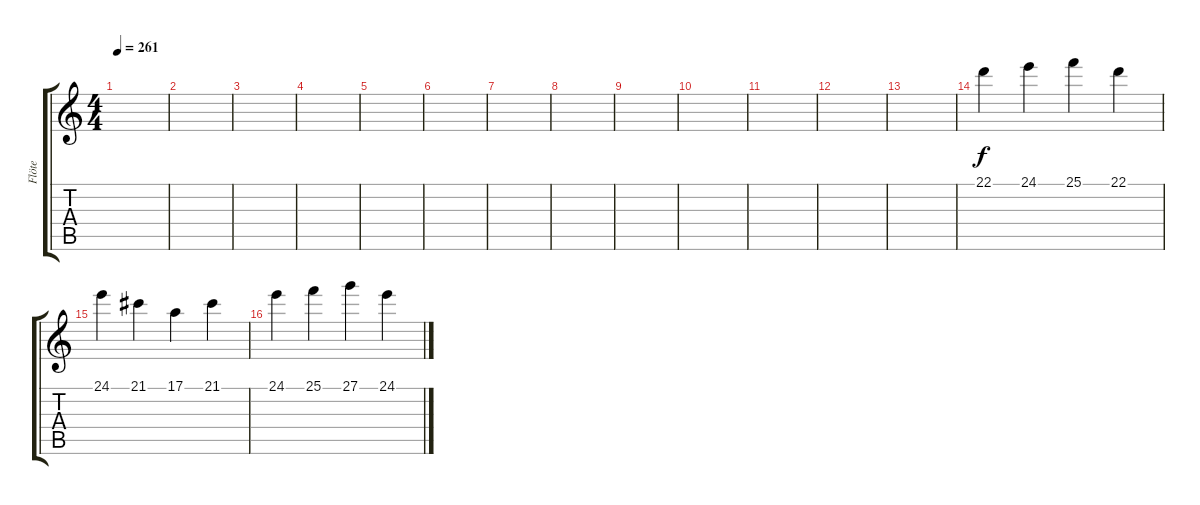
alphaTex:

\track ("Flöte" "Flöte") {instrument flute}
\staff {score tabs}
\tuning (E4 B3 G3 D3 A2 E2) {hide}
\ts (4 4)
\tempo 261
\clef g2
\ks c
|
|
|
|
|
|
|
|
|
|
|
|
|
22.1.4{volume 14} 24.1.4 25.1.4 22.1.4 |
24.1.4 21.1.4 17.1.4 21.1.4 |
24.1.4 25.1.4 27.1.4 24.1.4
